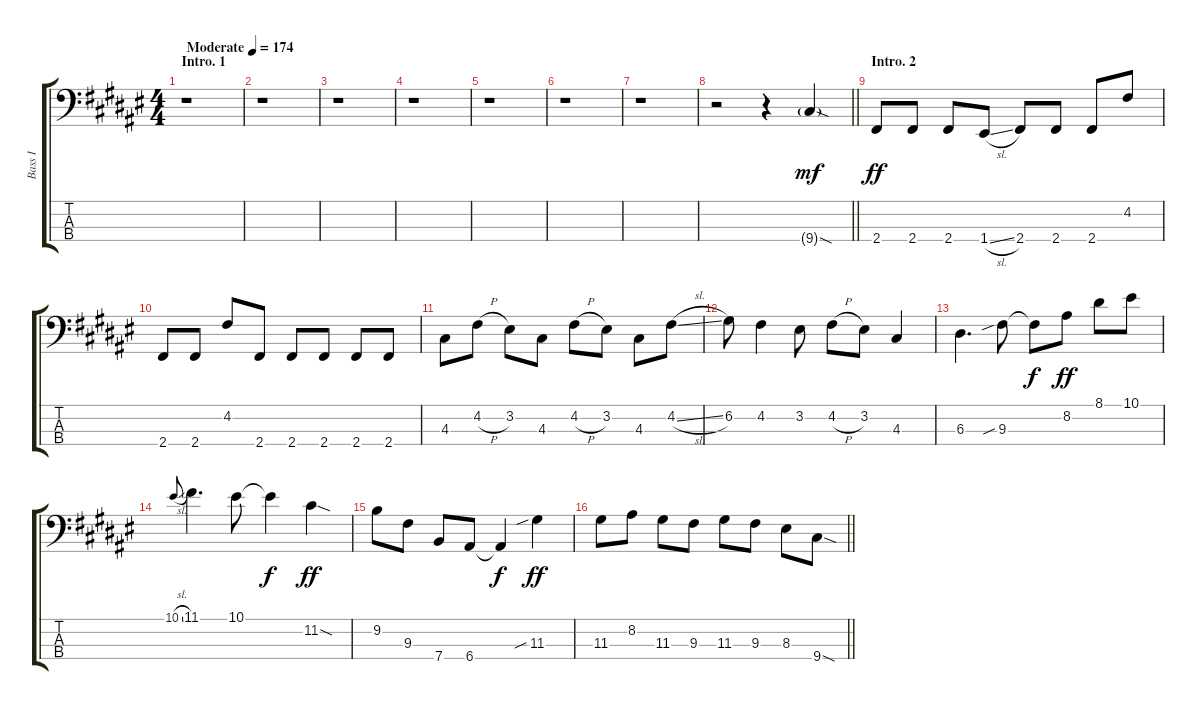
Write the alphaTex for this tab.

\track ("Bass I" "Bass I") {instrument electricbasspick}
\staff {score tabs}
\tuning (G2 D2 A1 E1) {hide}
\ts (4 4)
\section ("" "Intro. 1")
\tempo (174 "Moderate")
\clef f4
\ks f#
r.1{dy mf instrument electricbasspick} |
r.1 |
r.1 |
r.1 |
r.1 |
r.1 |
r.1 |
\barLineRight lightlight
r.2 r.4 9.4{sod g}.4 |
\section ("" "Intro. 2")
2.4.8{dy ff} 2.4.8 2.4.8 1.4{sl}.8 2.4.8 2.4.8 2.4.8 4.2.8 |
2.4.8 2.4.8 4.2.8 2.4.8 2.4.8 2.4.8 2.4.8 2.4.8 |
4.3.8 4.2{h}.8 3.2.8 4.3.8 4.2{h}.8 3.2.8 4.3.8 4.2{sl}.8 |
6.2.8 4.2.4 3.2.8 4.2{h}.8 3.2.8 4.3.4 |
6.3.4{d} 9.3{sib}.8 9.3{t}.8{dy f} 8.2.8{dy ff} 8.1.8 10.1.8 |
10.1{sl}.8{gr onbeat} 11.1.4{d} 10.1.8 10.1{t}.4{dy f} 11.2{sod}.4{dy ff} |
9.2.8 9.3.8 7.4.8 6.4.8 6.4{t}.4{dy f} 11.3{sib}.4{dy ff} |
\barLineRight lightlight
11.3.8 8.2.8 11.3.8 9.3.8 11.3.8 9.3.8 8.3.8 9.4{sod}.8
